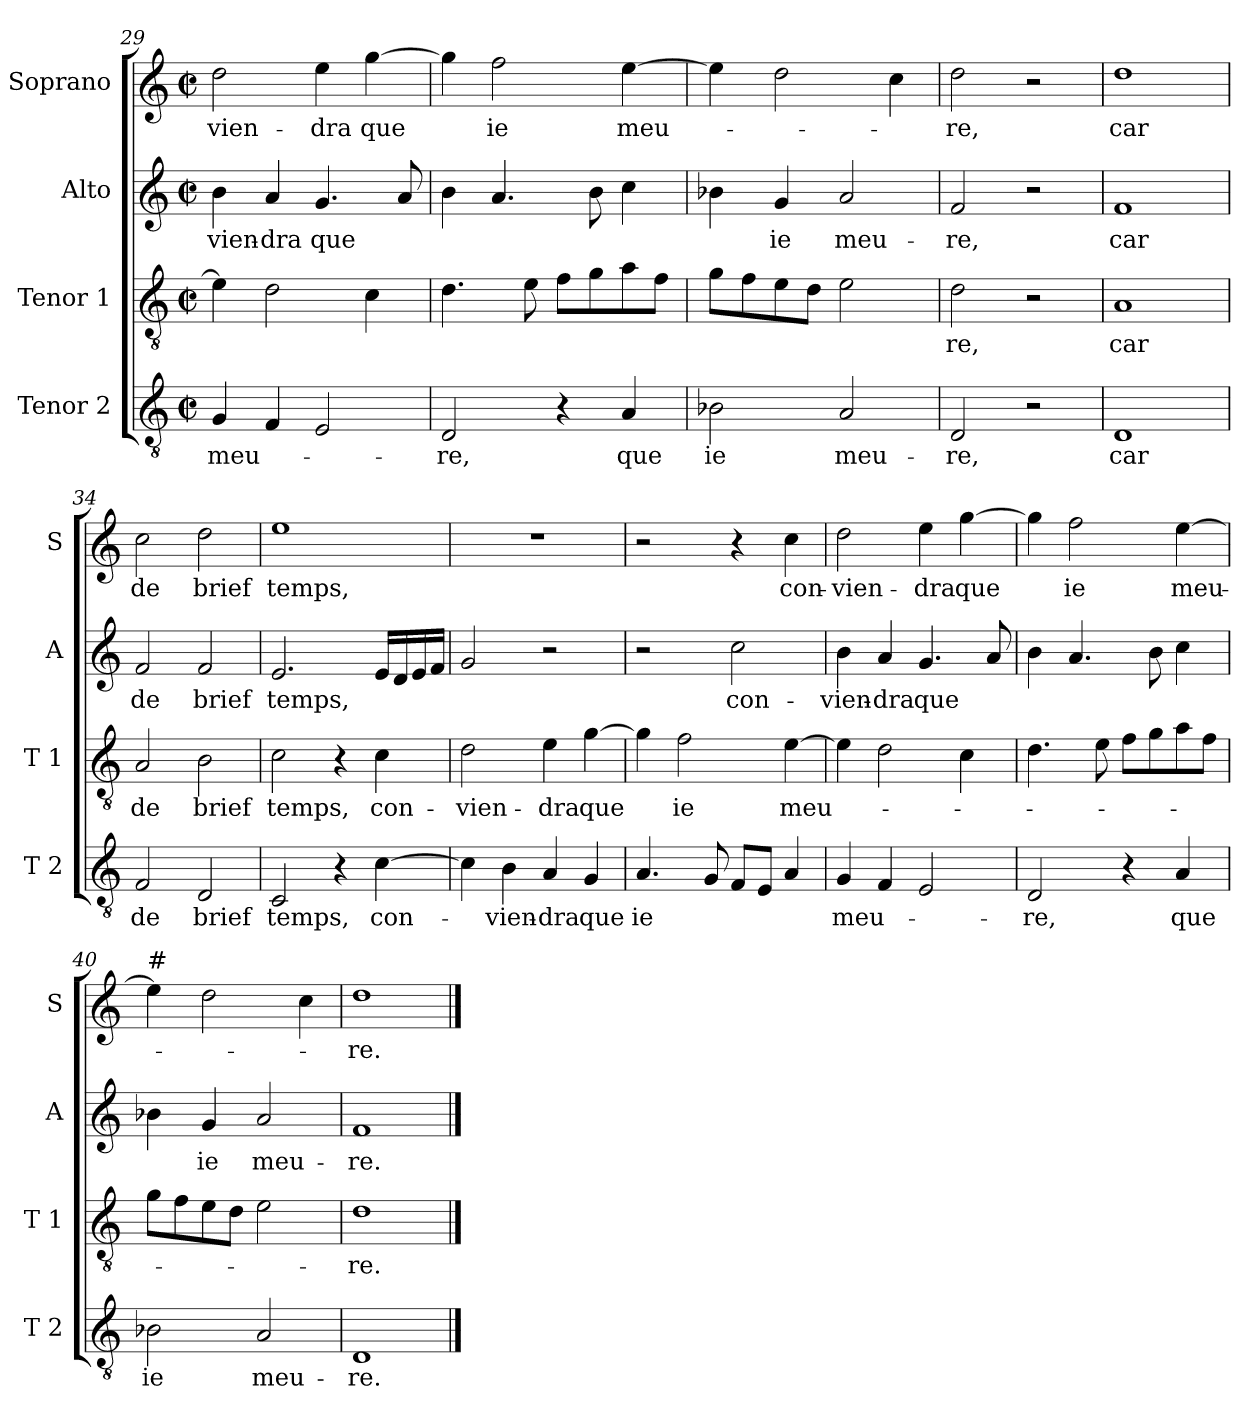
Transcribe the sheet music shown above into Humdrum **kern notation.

**kern	**text	**kern	**text	**kern	**text	**kern	**text
*part4	*part4	*part3	*part3	*part2	*part2	*part1	*part1
*staff4	*staff4	*staff3	*staff3	*staff2	*staff2	*staff1	*staff1
*I"Tenor 2	*	*I"Tenor 1	*	*I"Alto	*	*I"Soprano	*
*I'T 2	*	*I'T 1	*	*I'A	*	*I'S	*
*clefGv2	*	*clefGv2	*	*clefG2	*	*clefG2	*
*k[]	*	*k[]	*	*k[]	*	*k[]	*
*C:	*	*C:	*	*C:	*	*C:	*
*M2/2	*	*M2/2	*	*M2/2	*	*M2/2	*
*met(c|)	*	*met(c|)	*	*met(c|)	*	*met(c|)	*
=29	=29	=29	=29	=29	=29	=29	=29
!	!LO:LY:b	!	!	!	!LO:LY:b	!	!LO:LY:b
4G/	meu-	4e\]	.	4b\	-vien-	2dd\	-vien-
!	!	!	!	!	!LO:LY:b	!	!
4F/	.	2d\	.	4a/	-dra	.	.
!	!	!	!	!	!LO:LY:b	!	!LO:LY:b
2E/	.	.	.	4.g/	que	4ee\	-dra
!	!	!	!	!	!	!	!LO:LY:b
.	.	4c\	.	.	.	[4gg\	que
.	.	.	.	8a/	.	.	.
!!LO:PB:g=z
=30	=30	=30	=30	=30	=30	=30	=30
!	!LO:LY:b	!	!	!	!	!	!
2D/	-re,	4.d\	.	4b\	.	4gg\]	.
!	!	!	!	!	!	!	!LO:LY:b
.	.	.	.	4.a/	.	2ff\	ie
.	.	8e\	.	.	.	.	.
4r	.	8f\L	.	.	.	.	.
.	.	8g\	.	8b\	.	.	.
!	!LO:LY:b	!	!	!	!	!	!LO:LY:b
4A/	que	8a\	.	4cc\	.	[4ee\	meu-
.	.	8f\J	.	.	.	.	.
=31	=31	=31	=31	=31	=31	=31	=31
!	!LO:LY:b	!	!	!	!	!	!
2B-X\	ie	8g\L	.	4b-X\	.	4ee\]	.
.	.	8f\	.	.	.	.	.
!	!	!	!	!	!LO:LY:b	!	!
.	.	8e\	.	4g/	ie	2dd\	.
.	.	8d\J	.	.	.	.	.
!	!LO:LY:b	!	!	!	!LO:LY:b	!	!
2A/	meu-	2e\	.	2a/	meu-	.	.
.	.	.	.	.	.	4cc\	.
=32	=32	=32	=32	=32	=32	=32	=32
!	!LO:LY:b	!	!LO:LY:b	!	!LO:LY:b	!	!LO:LY:b
2D/	-re,	2d\	-re,	2f/	-re,	2dd\	-re,
2r	.	2r	.	2r	.	2r	.
=33	=33	=33	=33	=33	=33	=33	=33
!	!LO:LY:b	!	!LO:LY:b	!	!LO:LY:b	!	!LO:LY:b
1D	car	1A	car	1f	car	1dd	car
=34	=34	=34	=34	=34	=34	=34	=34
!	!LO:LY:b	!	!LO:LY:b	!	!LO:LY:b	!	!LO:LY:b
2F/	de	2A/	de	2f/	de	2cc\	de
!	!LO:LY:b	!	!LO:LY:b	!	!LO:LY:b	!	!LO:LY:b
2D/	brief	2B\	brief	2f/	brief	2dd\	brief
=35	=35	=35	=35	=35	=35	=35	=35
!	!LO:LY:b	!	!LO:LY:b	!	!LO:LY:b	!	!LO:LY:b
2C/	temps,	2c\	temps,	2.e/	temps,	1ee	temps,
4r	.	4r	.	.	.	.	.
!	!LO:LY:b	!	!LO:LY:b	!	!	!	!
[4c\	con-	4c\	con-	16e/LL	.	.	.
.	.	.	.	16d/	.	.	.
.	.	.	.	16e/	.	.	.
.	.	.	.	16f/JJ	.	.	.
!!LO:LB:g=z
=36	=36	=36	=36	=36	=36	=36	=36
!	!	!	!LO:LY:b	!	!	!	!
4c\]	.	2d\	-vien-	2g/	.	1r	.
!	!LO:LY:b	!	!	!	!	!	!
4B\	-vien-	.	.	.	.	.	.
!	!LO:LY:b	!	!LO:LY:b	!	!	!	!
4A/	-dra	4e\	-dra	2r	.	.	.
!	!LO:LY:b	!	!LO:LY:b	!	!	!	!
4G/	que	[4g\	que	.	.	.	.
=37	=37	=37	=37	=37	=37	=37	=37
!	!LO:LY:b	!	!	!	!	!	!
4.A/	ie	4g\]	.	2r	.	2r	.
!	!	!	!LO:LY:b	!	!	!	!
.	.	2f\	ie	.	.	.	.
8G/	.	.	.	.	.	.	.
!	!	!	!	!	!LO:LY:b	!	!
8F/L	.	.	.	2cc\	con-	4r	.
8E/J	.	.	.	.	.	.	.
!	!	!	!LO:LY:b	!	!	!	!LO:LY:b
4A/	.	[4e\	meu-	.	.	4cc\	con-
=38	=38	=38	=38	=38	=38	=38	=38
!	!LO:LY:b	!	!	!	!LO:LY:b	!	!LO:LY:b
4G/	meu-	4e\]	.	4b\	-vien-	2dd\	-vien-
!	!	!	!	!	!LO:LY:b	!	!
4F/	.	2d\	.	4a/	-dra	.	.
!	!	!	!	!	!LO:LY:b	!	!LO:LY:b
2E/	.	.	.	4.g/	que	4ee\	-dra
!	!	!	!	!	!	!	!LO:LY:b
.	.	4c\	.	.	.	[4gg\	que
.	.	.	.	8a/	.	.	.
=39	=39	=39	=39	=39	=39	=39	=39
!	!LO:LY:b	!	!	!	!	!	!
2D/	-re,	4.d\	.	4b\	.	4gg\]	.
!	!	!	!	!	!	!	!LO:LY:b
.	.	.	.	4.a/	.	2ff\	ie
.	.	8e\	.	.	.	.	.
4r	.	8f\L	.	.	.	.	.
.	.	8g\	.	8b\	.	.	.
!	!LO:LY:b	!	!	!	!	!	!LO:LY:b
4A/	que	8a\	.	4cc\	.	[4ee\	meu-
.	.	8f\J	.	.	.	.	.
=40	=40	=40	=40	=40	=40	=40	=40
!	!	!	!	!	!	!LO:TX:a:t=#	!
!	!LO:LY:b	!	!	!	!	!	!
2B-X\	ie	8g\L	.	4b-X\	.	4ee\]	.
.	.	8f\	.	.	.	.	.
!	!	!	!	!	!LO:LY:b	!	!
.	.	8e\	.	4g/	ie	2dd\	.
.	.	8d\J	.	.	.	.	.
!	!LO:LY:b	!	!	!	!LO:LY:b	!	!
2A/	meu-	2e\	.	2a/	meu-	.	.
.	.	.	.	.	.	4cc\	.
=41	=41	=41	=41	=41	=41	=41	=41
!	!LO:LY:b	!	!LO:LY:b	!	!LO:LY:b	!	!LO:LY:b
1D	-re.	1d	-re.	1f	-re.	1dd	-re.
==	==	==	==	==	==	==	==
*-	*-	*-	*-	*-	*-	*-	*-
